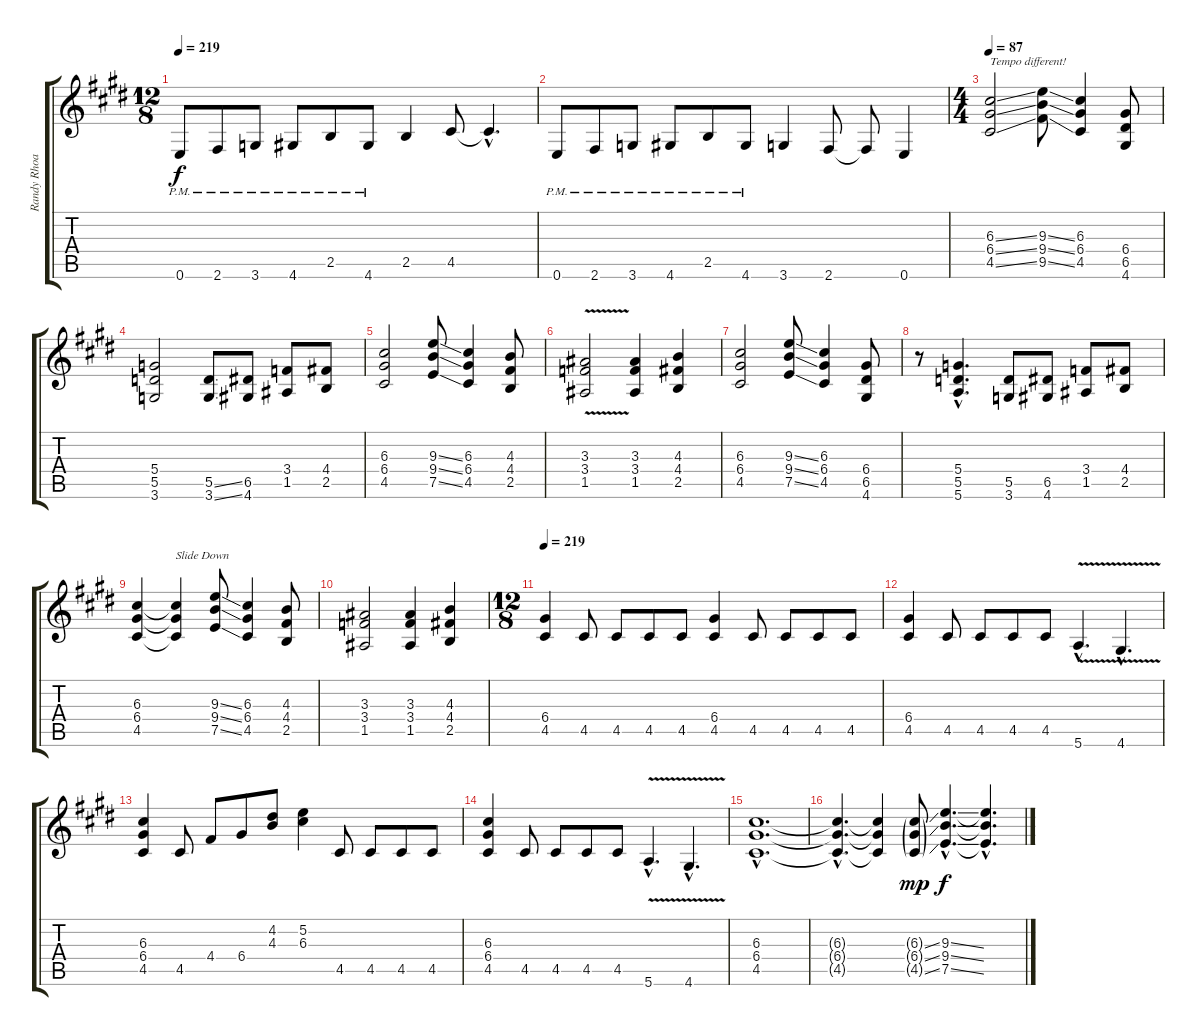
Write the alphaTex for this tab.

\track ("Randy Rhoads" "Randy Rhoa") {instrument overdrivenguitar}
\staff {score tabs}
\tuning (E4 B3 G3 D3 A2 E2) {hide}
\ts (12 8)
\tempo 219
\clef g2
\ks e
0.6{pm}.8{dy f} 2.6{pm}.8 3.6{pm}.8 4.6{pm}.8 2.5{pm}.8 4.6{pm}.8 2.5.4 4.5.8 4.5{hac t}.4{d} |
0.6{pm}.8 2.6{pm}.8 3.6{pm}.8 4.6{pm}.8 2.5{pm}.8 4.6{pm}.8 3.6.4 2.6.8 2.6{t}.8 0.6.4 |
\ts (4 4)
\tempo 87
(6.3{ss} 6.4{ss} 4.5{ss}).2{txt "Tempo different!"} (9.3{ss} 9.4{ss} 9.5{ss}).8 (6.3 6.4 4.5).4 (6.4 6.5 4.6).8 |
(5.4 5.5 3.6).2 (5.5{ss} 3.6{ss}).8 (6.5 4.6).8 (3.4 1.5).8 (4.4 2.5).8 |
(6.3 6.4 4.5).2 (9.3{ss} 9.4{ss} 7.5{ss}).8 (6.3 6.4 4.5).4 (4.3 4.4 2.5).8 |
(3.3{v} 3.4{v} 1.5{v}).2 (3.3 3.4 1.5).4 (4.3 4.4 2.5).4 |
(6.3 6.4 4.5).2 (9.3{ss} 9.4{ss} 7.5{ss}).8 (6.3 6.4 4.5).4 (6.4 6.5 4.6).8 |
r.8 (5.4{hac} 5.5{hac} 5.6{hac}).4{d} (5.5 3.6).8 (6.5 4.6).8 (3.4 1.5).8 (4.4 2.5).8 |
(6.3 6.4 4.5).4 (6.3{t} 6.4{t} 4.5{t}).4{txt "Slide Down"} (9.3{ss} 9.4{ss} 7.5{ss}).8 (6.3 6.4 4.5).4 (4.3 4.4 2.5).8 |
(3.3 3.4 1.5).2 (3.3 3.4 1.5).4 (4.3 4.4 2.5).4 |
\ts (12 8)
\tempo 219
(6.4 4.5).4 4.5.8 4.5.8 4.5.8 4.5.8 (6.4 4.5).4 4.5.8 4.5.8 4.5.8 4.5.8 |
(6.4 4.5).4 4.5.8 4.5.8 4.5.8 4.5.8 5.6{v hac}.4{d} 4.6{v hac}.4{d} |
(6.3 6.4 4.5).4 4.5.8 4.4.8 6.4.8 (4.2 4.3).8 (5.2 6.3).4 4.5.8 4.5.8 4.5.8 4.5.8 |
(6.3 6.4 4.5).4 4.5.8 4.5.8 4.5.8 4.5.8 5.6{v hac}.4{d} 4.6{v hac}.4{d} |
(6.3{hac} 6.4{hac} 4.5{hac}).1{d} |
(6.3{hac t} 6.4{hac t} 4.5{hac t}).4{d} (6.3{t} 6.4{t} 4.5{t}).4 (6.3{ss g} 6.4{ss g} 4.5{ss g}).8{dy mp} (9.3{ss hac} 9.4{ss hac} 7.5{ss hac}).4{d dy f} (9.3{hac t} 9.4{hac t} 7.5{hac t}).4{d}
